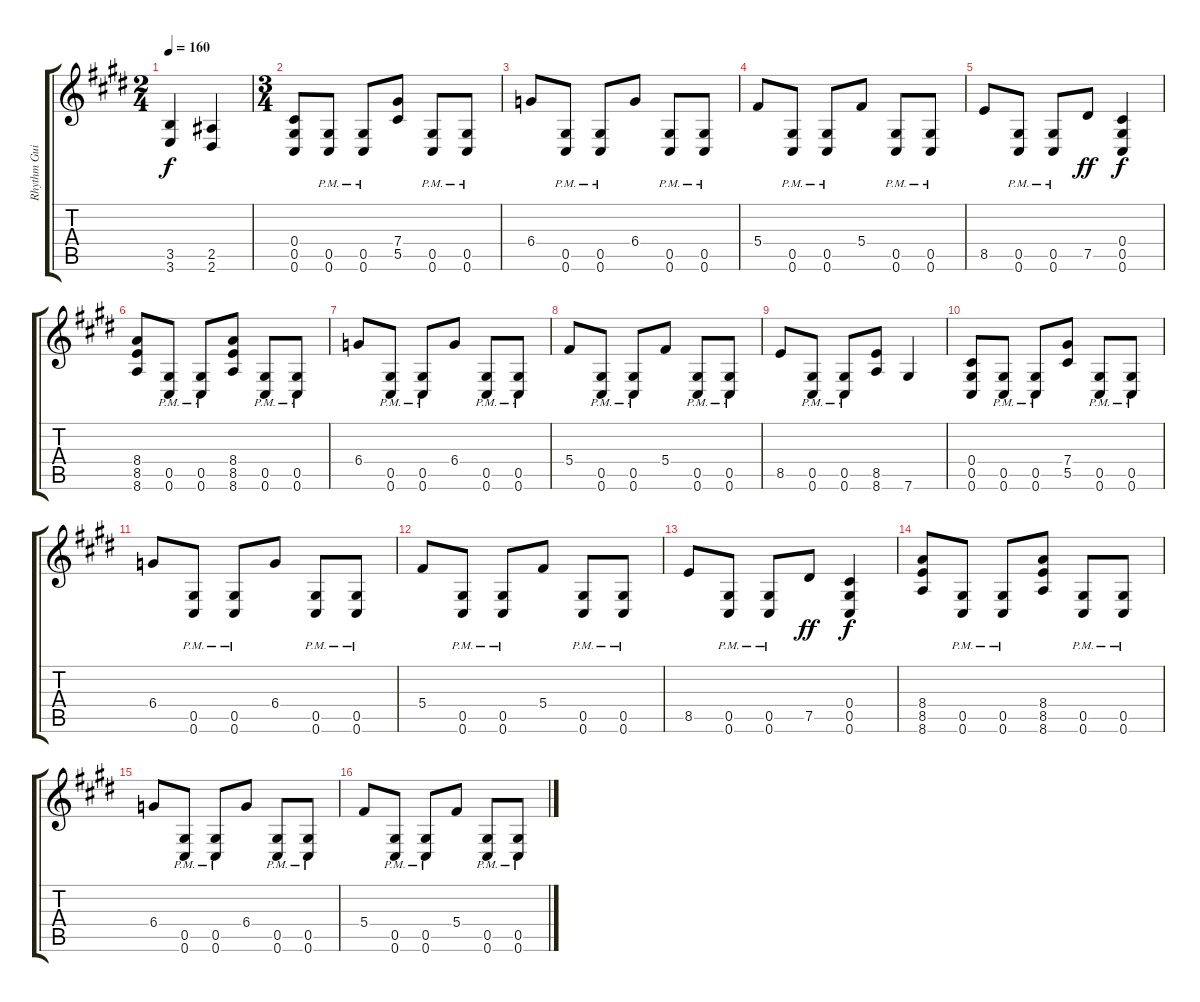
\track ("Rhythm Guitar I" "Rhythm Gui") {instrument distortionguitar}
\staff {score tabs}
\tuning (Eb4 Bb3 Gb3 Db3 Ab2 Db2) {hide}
\ts (2 4)
\tempo 160
\clef g2
\ks c#minor
(3.5 3.6).4{dy f} (2.5 2.6).4 |
\ts (3 4)
(0.4 0.5 0.6).8 (0.5{pm} 0.6{pm}).8 (0.5{pm} 0.6{pm}).8 (7.4 5.5).8 (0.5{pm} 0.6{pm}).8 (0.5{pm} 0.6{pm}).8 |
6.4.8 (0.5{pm} 0.6{pm}).8 (0.5{pm} 0.6{pm}).8 6.4.8 (0.5{pm} 0.6{pm}).8 (0.5{pm} 0.6{pm}).8 |
5.4.8 (0.5{pm} 0.6{pm}).8 (0.5{pm} 0.6{pm}).8 5.4.8 (0.5{pm} 0.6{pm}).8 (0.5{pm} 0.6{pm}).8 |
8.5.8 (0.5{pm} 0.6{pm}).8 (0.5{pm} 0.6{pm}).8 7.5.8{dy ff} (0.4 0.5 0.6).4{dy f} |
(8.4 8.5 8.6).8 (0.5{pm} 0.6{pm}).8 (0.5{pm} 0.6{pm}).8 (8.4 8.5 8.6).8 (0.5{pm} 0.6{pm}).8 (0.5{pm} 0.6{pm}).8 |
6.4.8 (0.5{pm} 0.6{pm}).8 (0.5{pm} 0.6{pm}).8 6.4.8 (0.5{pm} 0.6{pm}).8 (0.5{pm} 0.6{pm}).8 |
5.4.8 (0.5{pm} 0.6{pm}).8 (0.5{pm} 0.6{pm}).8 5.4.8 (0.5{pm} 0.6{pm}).8 (0.5{pm} 0.6{pm}).8 |
8.5.8 (0.5{pm} 0.6{pm}).8 (0.5{pm} 0.6{pm}).8 (8.5 8.6).8 7.6.4 |
(0.4 0.5 0.6).8 (0.5{pm} 0.6{pm}).8 (0.5{pm} 0.6{pm}).8 (7.4 5.5).8 (0.5{pm} 0.6{pm}).8 (0.5{pm} 0.6{pm}).8 |
6.4.8 (0.5{pm} 0.6{pm}).8 (0.5{pm} 0.6{pm}).8 6.4.8 (0.5{pm} 0.6{pm}).8 (0.5{pm} 0.6{pm}).8 |
5.4.8 (0.5{pm} 0.6{pm}).8 (0.5{pm} 0.6{pm}).8 5.4.8 (0.5{pm} 0.6{pm}).8 (0.5{pm} 0.6{pm}).8 |
8.5.8 (0.5{pm} 0.6{pm}).8 (0.5{pm} 0.6{pm}).8 7.5.8{dy ff} (0.4 0.5 0.6).4{dy f} |
(8.4 8.5 8.6).8 (0.5{pm} 0.6{pm}).8 (0.5{pm} 0.6{pm}).8 (8.4 8.5 8.6).8 (0.5{pm} 0.6{pm}).8 (0.5{pm} 0.6{pm}).8 |
6.4.8 (0.5{pm} 0.6{pm}).8 (0.5{pm} 0.6{pm}).8 6.4.8 (0.5{pm} 0.6{pm}).8 (0.5{pm} 0.6{pm}).8 |
5.4.8 (0.5{pm} 0.6{pm}).8 (0.5{pm} 0.6{pm}).8 5.4.8 (0.5{pm} 0.6{pm}).8 (0.5{pm} 0.6{pm}).8
